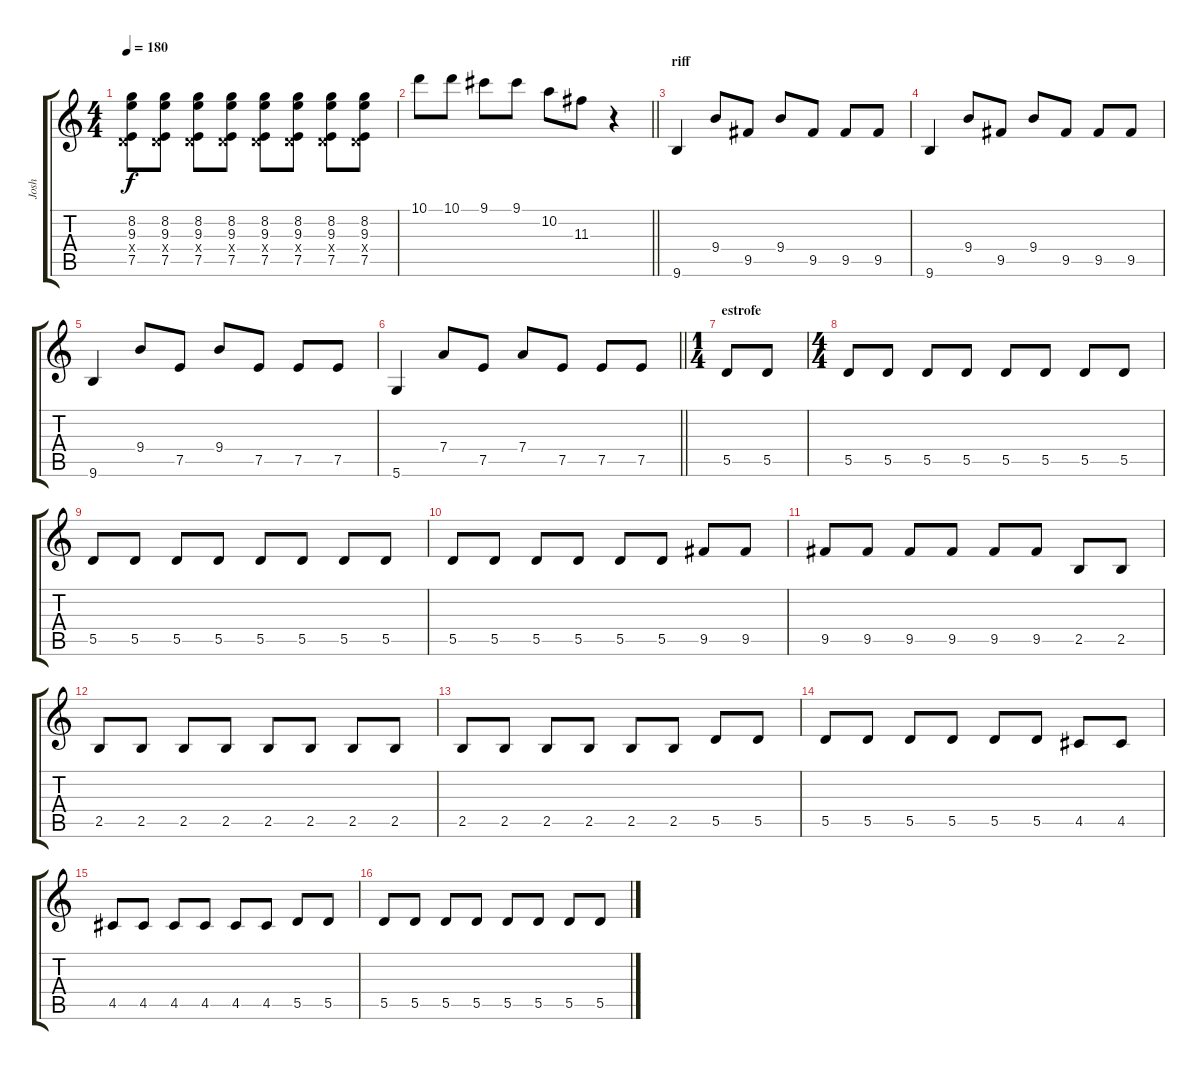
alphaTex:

\track ("Josh" "Josh") {instrument distortionguitar}
\staff {score tabs}
\tuning (E4 B3 G3 D3 A2 D2) {hide}
\ts (4 4)
\tempo 180
\clef g2
\ks c
(8.2 9.3 0.4{x} 7.5).8{dy f} (8.2 9.3 0.4{x} 7.5).8 (8.2 9.3 0.4{x} 7.5).8 (8.2 9.3 0.4{x} 7.5).8 (8.2 9.3 0.4{x} 7.5).8 (8.2 9.3 0.4{x} 7.5).8 (8.2 9.3 0.4{x} 7.5).8 (8.2 9.3 0.4{x} 7.5).8 |
\barLineRight lightlight
10.1.8 10.1.8 9.1.8 9.1.8 10.2.8 11.3.8 r.4 |
\section ("" "riff")
9.6.4{instrument overdrivenguitar} 9.4.8 9.5.8 9.4.8 9.5.8 9.5.8 9.5.8 |
9.6.4 9.4.8 9.5.8 9.4.8 9.5.8 9.5.8 9.5.8 |
9.6.4 9.4.8 7.5.8 9.4.8 7.5.8 7.5.8 7.5.8 |
\barLineRight lightlight
5.6.4 7.4.8 7.5.8 7.4.8 7.5.8 7.5.8 7.5.8 |
\ts (1 4)
\section ("" "estrofe")
5.5.8{volume 8 instrument overdrivenguitar} 5.5.8 |
\ts (4 4)
5.5.8 5.5.8 5.5.8 5.5.8 5.5.8 5.5.8 5.5.8 5.5.8 |
5.5.8 5.5.8 5.5.8 5.5.8 5.5.8 5.5.8 5.5.8 5.5.8 |
5.5.8 5.5.8 5.5.8 5.5.8 5.5.8 5.5.8 9.5.8 9.5.8 |
9.5.8 9.5.8 9.5.8 9.5.8 9.5.8 9.5.8 2.5.8 2.5.8 |
2.5.8 2.5.8 2.5.8 2.5.8 2.5.8 2.5.8 2.5.8 2.5.8 |
2.5.8 2.5.8 2.5.8 2.5.8 2.5.8 2.5.8 5.5.8 5.5.8 |
5.5.8 5.5.8 5.5.8 5.5.8 5.5.8 5.5.8 4.5.8 4.5.8 |
4.5.8 4.5.8 4.5.8 4.5.8 4.5.8 4.5.8 5.5.8 5.5.8 |
5.5.8 5.5.8 5.5.8 5.5.8 5.5.8 5.5.8 5.5.8 5.5.8
